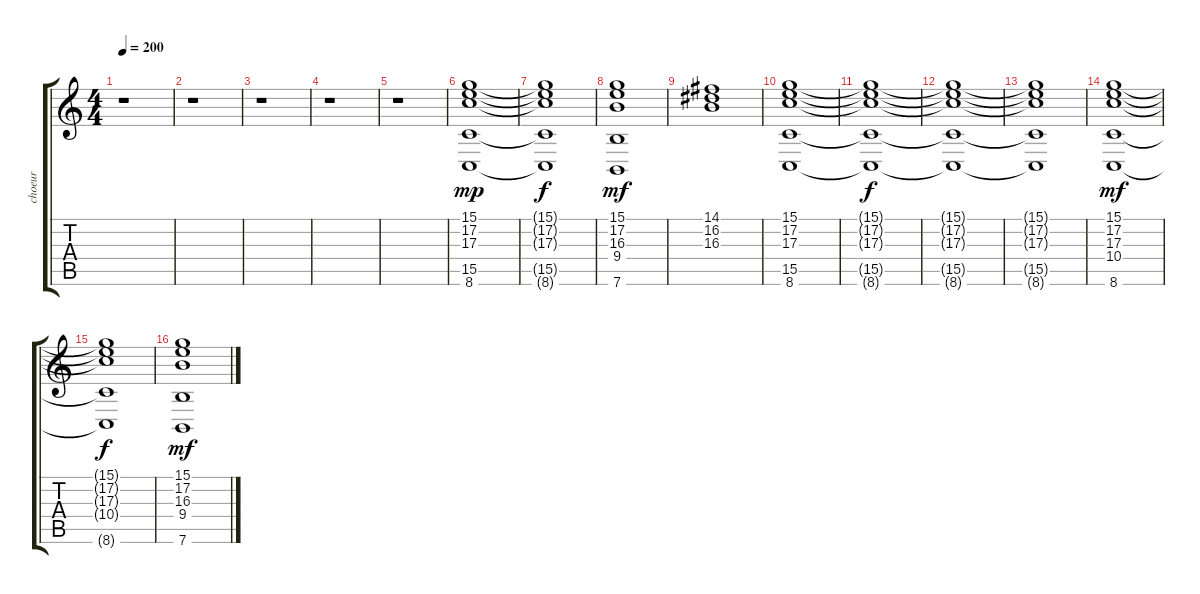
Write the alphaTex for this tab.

\track ("choeur" "choeur") {instrument choiraahs}
\staff {score tabs}
\tuning (E4 B3 G3 D3 A2 E2) {hide}
\ts (4 4)
\tempo 200
\clef g2
\ks c
r.1{dy mf} |
r.1 |
r.1 |
r.1 |
r.1{instrument choiraahs} |
(15.1 17.2 17.3 15.5 8.6).1{dy mp} |
(15.1{t} 17.2{t} 17.3{t} 15.5{t} 8.6{t}).1{dy f} |
(15.1 17.2 16.3 9.4 7.6).1{dy mf} |
(14.1 16.2 16.3).1 |
(15.1 17.2 17.3 15.5 8.6).1 |
(15.1{t} 17.2{t} 17.3{t} 15.5{t} 8.6{t}).1{dy f} |
(15.1{t} 17.2{t} 17.3{t} 15.5{t} 8.6{t}).1 |
(15.1{t} 17.2{t} 17.3{t} 15.5{t} 8.6{t}).1 |
(15.1 17.2 17.3 10.4 8.6).1{dy mf} |
(15.1{t} 17.2{t} 17.3{t} 10.4{t} 8.6{t}).1{dy f} |
(15.1 17.2 16.3 9.4 7.6).1{dy mf}
